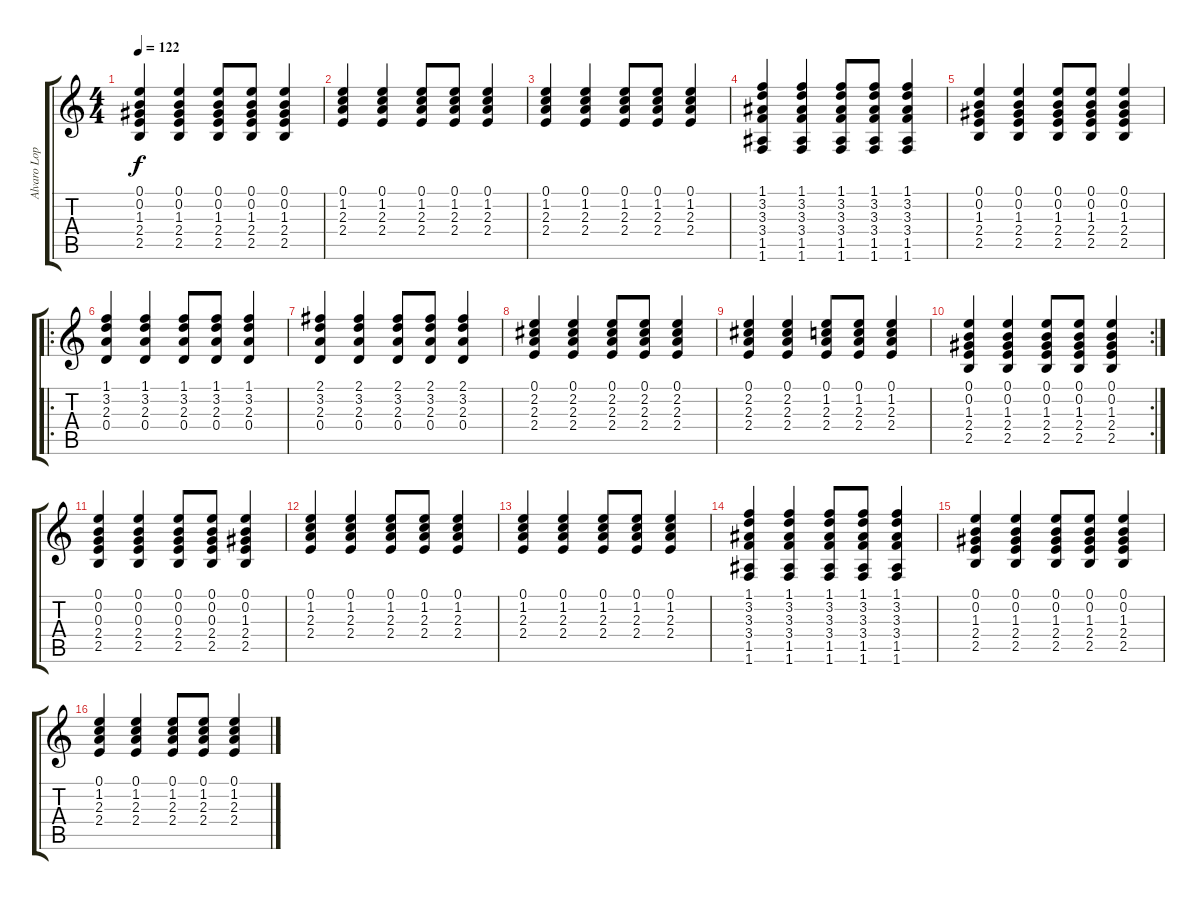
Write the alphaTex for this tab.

\track ("Alvaro Lopez" "Alvaro Lop") {instrument acousticguitarnylon}
\staff {score tabs}
\tuning (E4 B3 G3 D3 A2 E2) {hide}
\ts (4 4)
\tempo 122
\clef g2
\ks c
(0.1 0.2 1.3 2.4 2.5).4{dy f} (0.1 0.2 1.3 2.4 2.5).4 (0.1 0.2 1.3 2.4 2.5).8 (0.1 0.2 1.3 2.4 2.5).8 (0.1 0.2 1.3 2.4 2.5).4 |
(0.1 1.2 2.3 2.4).4 (0.1 1.2 2.3 2.4).4 (0.1 1.2 2.3 2.4).8 (0.1 1.2 2.3 2.4).8 (0.1 1.2 2.3 2.4).4 |
(0.1 1.2 2.3 2.4).4 (0.1 1.2 2.3 2.4).4 (0.1 1.2 2.3 2.4).8 (0.1 1.2 2.3 2.4).8 (0.1 1.2 2.3 2.4).4 |
(1.1 3.2 3.3 3.4 1.5 1.6).4 (1.1 3.2 3.3 3.4 1.5 1.6).4 (1.1 3.2 3.3 3.4 1.5 1.6).8 (1.1 3.2 3.3 3.4 1.5 1.6).8 (1.1 3.2 3.3 3.4 1.5 1.6).4 |
(0.1 0.2 1.3 2.4 2.5).4 (0.1 0.2 1.3 2.4 2.5).4 (0.1 0.2 1.3 2.4 2.5).8 (0.1 0.2 1.3 2.4 2.5).8 (0.1 0.2 1.3 2.4 2.5).4 |
\ro
(1.1 3.2 2.3 0.4).4 (1.1 3.2 2.3 0.4).4 (1.1 3.2 2.3 0.4).8 (1.1 3.2 2.3 0.4).8 (1.1 3.2 2.3 0.4).4 |
(2.1 3.2 2.3 0.4).4 (2.1 3.2 2.3 0.4).4 (2.1 3.2 2.3 0.4).8 (2.1 3.2 2.3 0.4).8 (2.1 3.2 2.3 0.4).4 |
(0.1 2.2 2.3 2.4).4 (0.1 2.2 2.3 2.4).4 (0.1 2.2 2.3 2.4).8 (0.1 2.2 2.3 2.4).8 (0.1 2.2 2.3 2.4).4 |
(0.1 2.2 2.3 2.4).4 (0.1 2.2 2.3 2.4).4 (0.1 1.2 2.3 2.4).8 (0.1 1.2 2.3 2.4).8 (0.1 1.2 2.3 2.4).4 |
\rc 2
(0.1 0.2 1.3 2.4 2.5).4 (0.1 0.2 1.3 2.4 2.5).4 (0.1 0.2 1.3 2.4 2.5).8 (0.1 0.2 1.3 2.4 2.5).8 (0.1 0.2 1.3 2.4 2.5).4 |
(0.1 0.2 0.3 2.4 2.5).4 (0.1 0.2 0.3 2.4 2.5).4 (0.1 0.2 0.3 2.4 2.5).8 (0.1 0.2 0.3 2.4 2.5).8 (0.1 0.2 1.3 2.4 2.5).4 |
(0.1 1.2 2.3 2.4).4 (0.1 1.2 2.3 2.4).4 (0.1 1.2 2.3 2.4).8 (0.1 1.2 2.3 2.4).8 (0.1 1.2 2.3 2.4).4 |
(0.1 1.2 2.3 2.4).4 (0.1 1.2 2.3 2.4).4 (0.1 1.2 2.3 2.4).8 (0.1 1.2 2.3 2.4).8 (0.1 1.2 2.3 2.4).4 |
(1.1 3.2 3.3 3.4 1.5 1.6).4 (1.1 3.2 3.3 3.4 1.5 1.6).4 (1.1 3.2 3.3 3.4 1.5 1.6).8 (1.1 3.2 3.3 3.4 1.5 1.6).8 (1.1 3.2 3.3 3.4 1.5 1.6).4 |
(0.1 0.2 1.3 2.4 2.5).4 (0.1 0.2 1.3 2.4 2.5).4 (0.1 0.2 1.3 2.4 2.5).8 (0.1 0.2 1.3 2.4 2.5).8 (0.1 0.2 1.3 2.4 2.5).4 |
(0.1 1.2 2.3 2.4).4 (0.1 1.2 2.3 2.4).4 (0.1 1.2 2.3 2.4).8 (0.1 1.2 2.3 2.4).8 (0.1 1.2 2.3 2.4).4
